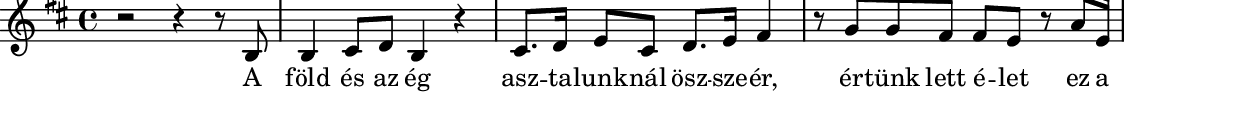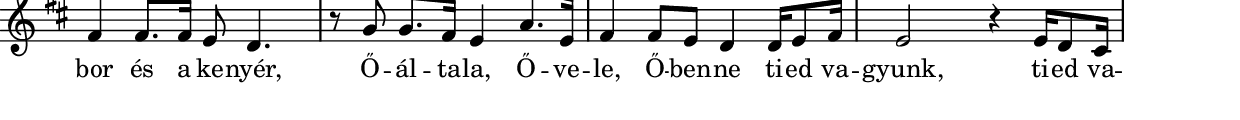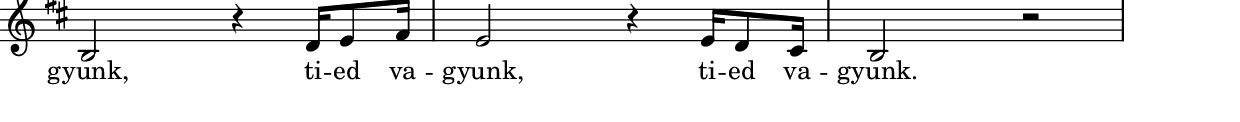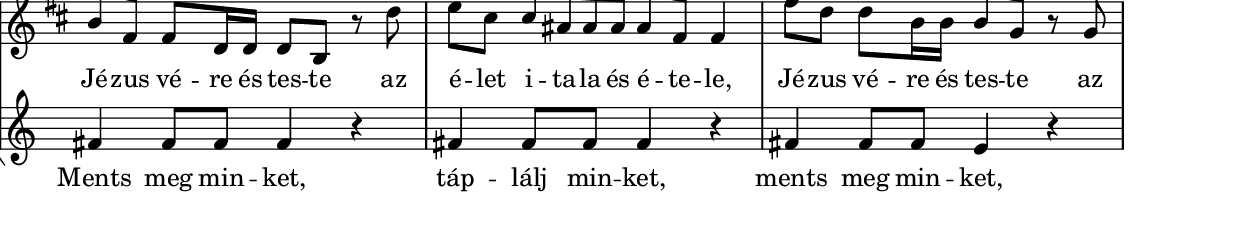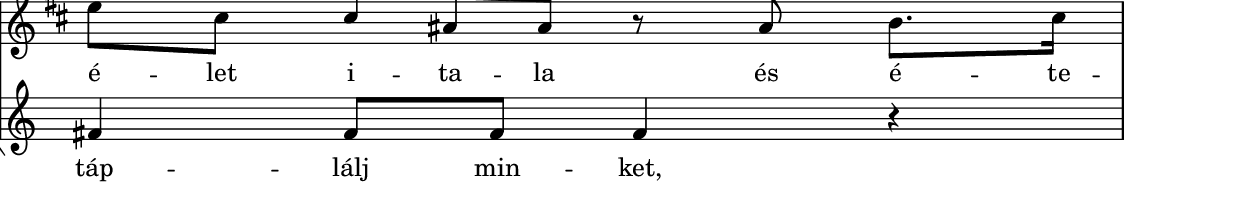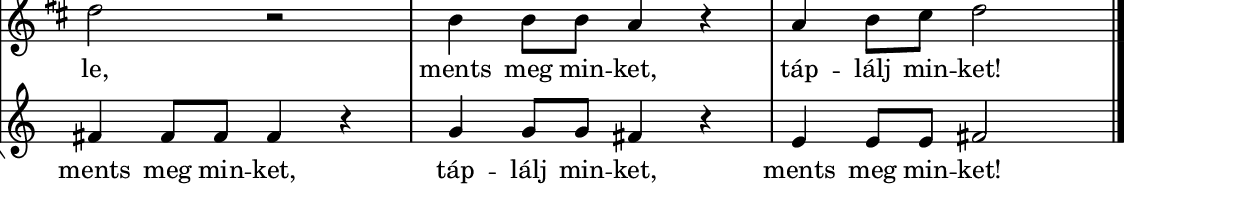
% MusicXML to Lilypond converter by Kovi

szovegAAA = \lyricmode {  "A" "föld" "és" "az" "ég" "asz" -- "ta" -- "lunk" -- "nál" "ösz" -- "sze" -- "ér," "ér" -- "tünk" "lett" "é" -- "let" "ez" "a" "bor" "és" "a" "ke" -- "nyér," "Ő" -- "ál" -- "ta" -- "la," "Ő" -- "ve" -- "le," "Ő" -- "ben" -- "ne" "ti" -- "ed" "va" -- "gyunk," "ti" -- "ed" "va" -- "gyunk," "ti" -- "ed" "va" -- "gyunk," "ti" -- "ed" "va" -- "gyunk." "Jé" -- "zus" "vé" -- "re" "és" "tes" -- "te" "az" "é" -- "let" "i" -- "ta" -- "la" "és" "é" -- "te" -- "le," "Jé" -- "zus" "vé" -- "re" "és" "tes" -- "te" "az" "é" -- "let" "i" -- "ta" -- "la" "és" "é" -- "te" -- "le," "ments" "meg" "min" -- "ket," "táp" -- "lálj" "min" -- "ket!"  }

szovegBAA = \lyricmode {  "Ments" "meg" "min" -- "ket," "táp" -- "lálj" "min" -- "ket," "ments" "meg" "min" -- "ket," "táp" -- "lálj" "min" -- "ket," "ments" "meg" "min" -- "ket," "táp" -- "lálj" "min" -- "ket," "ments" "meg" "min" -- "ket!"  }

% Analyzing...
% 2 parts
% 1 Staff
% forceBassClefActive = 
melody = {
\new StaffGroup <<
% 1 Staff
% 108 notes in the part
% 1 voices

\new Staff
\new Voice {
% 108 notes
% 18 mesaures

% Measure 1
\clef "treble"
\key d \major
\time 4/4 
r2 r4 r8 b8 
% Measure 2
b4 cis'8 d'8 b4 r4 
% Measure 3
cis'8. d'16 e'8 cis'8 d'8. e'16 fis'4 
% Measure 4
r8 g'8 g'8 fis'8 fis'8 e'8 r8 a'16 e'16 
% Measure 5
\break
fis'4 fis'8. fis'16 e'8 d'4. 
% Measure 6
r8 g'8 g'8. fis'16 e'4 a'8. e'16 
% Measure 7
fis'4 fis'8 e'8 d'4 d'16 e'8 fis'16 
% Measure 8
e'2 r4 e'16 d'8 cis'16 
% Measure 9
\break
b2 r4 d'16 e'8 fis'16 
% Measure 10
e'2 r4 e'16 d'8 cis'16 
% Measure 11
b2 r2 
% Measure 12
\break
b'8 fis'8 fis'8 d'16 d'16 d'8 b8 r8 d''8 
% Measure 13
e''8 cis''8 cis''16 ais'16 ais'16 ais'16 ais'8 fis'8 fis'4 
% Measure 14
fis''8 d''8 d''8 b'16 b'16 b'8 g'8 r8 g'8 
% Measure 15
\break
e''8 cis''8 \times 2/3 { cis''8 ais'8 ais'8  } r8 ais'8 b'8. cis''16 
% Measure 16
\break
d''2 r2 
% Measure 17
b'4 b'8 b'8 a'4 r4 
% Measure 18
a'4 b'8 cis''8 d''2 \bar "|." 
} % voice
\addlyrics { \szovegAAA }

% 1 Staff
% 45 notes in the part
% 1 voices

\new Staff
\new Voice {
% 45 notes
% 18 mesaures

% Measure 1
\clef "treble"
\key c \major
\time 4/4 
r1 
% Measure 2
r1 
% Measure 3
r1 
% Measure 4
r1 
% Measure 5
\break
r1 
% Measure 6
r1 
% Measure 7
r1 
% Measure 8
r1 
% Measure 9
\break
r1 
% Measure 10
r1 
% Measure 11
r1 
% Measure 12
\break
fis'4 fis'8 fis'8 fis'4 r4 
% Measure 13
fis'4 fis'8 fis'8 fis'4 r4 
% Measure 14
fis'4 fis'8 fis'8 e'4 r4 
% Measure 15
\break
fis'4 fis'8 fis'8 fis'4 r4 
% Measure 16
\break
fis'4 fis'8 fis'8 fis'4 r4 
% Measure 17
g'4 g'8 g'8 fis'4 r4 
% Measure 18
e'4 e'8 e'8 fis'2 \bar "|." 
} % voice
\addlyrics { \szovegBAA }

>>
} % melody


harmonies = \chordmode {
% 26 chords
\germanChords
s4 s4 s4 s4 b4:m s4 e4 s4 a4 s4 d4 s4 g4 s4 a4 s4 d4 s4 b4:m s4 g4 s4 a4 s4 d4 s4 b4:m s4 a4 s4 s4 s4 b4:m s4 s4 s4 a4 s4 s4 s4 b4:m s4 s4 s4 b4:m s4 s4 s4 fis4 s4 s4 s4 b4:m s4 e4:m s4 fis4 s4 s4 s4 b4:m s4 s4 s4 g4 s4 d4 s4 a4 s4 d4
}

\include "../../definitions.ly"
